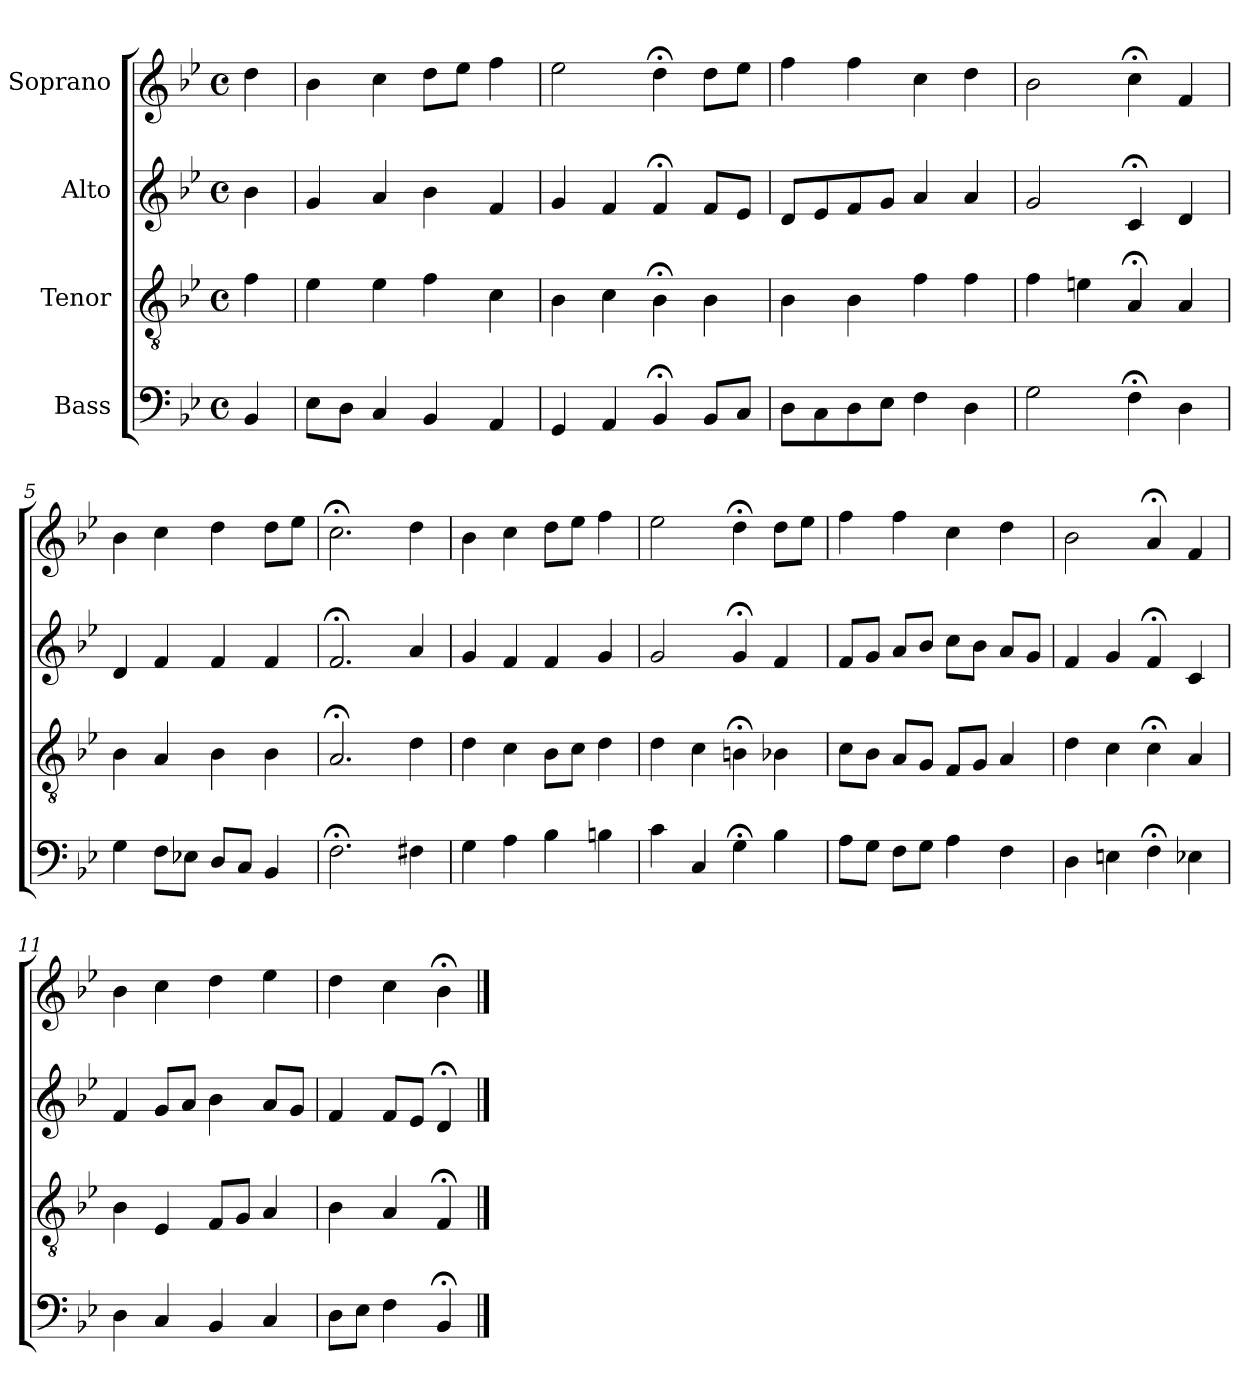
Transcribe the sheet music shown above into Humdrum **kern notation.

**kern	**kern	**kern	**kern
*part4	*part3	*part2	*part1
*staff4	*staff3	*staff2	*staff1
*I"Bass	*I"Tenor	*I"Alto	*I"Soprano
*clefF4	*clefGv2	*clefG2	*clefG2
*k[b-e-]	*k[b-e-]	*k[b-e-]	*k[b-e-]
*M4/4	*M4/4	*M4/4	*M4/4
*met(c)	*met(c)	*met(c)	*met(c)
=	=	=	=
4BB-	4f	4b-	4dd
=1	=1	=1	=1
8E-L	4e-	4g	4b-
8DJ	.	.	.
4C	4e-	4a	4cc
4BB-	4f	4b-	8ddL
.	.	.	8ee-J
4AA	4c	4f	4ff
=2	=2	=2	=2
4GG	4B-	4g	2ee-
4AA	4c	4f	.
4BB-;<	4B-;<	4f;<	4dd;<
8BB-L	4B-	8fL	8ddL
8CJ	.	8e-J	8ee-J
=3	=3	=3	=3
8DL	4B-	8dL	4ff
8C	.	8e-	.
8D	4B-	8f	4ff
8E-J	.	8gJ	.
4F	4f	4a	4cc
4D	4f	4a	4dd
=4	=4	=4	=4
2G	4f	2g	2b-
.	4en	.	.
4F;<	4A;<	4c;<	4cc;<
4D	4A	4d	4f
=5	=5	=5	=5
4G	4B-	4d	4b-
8FL	4A	4f	4cc
8E-XJ	.	.	.
8DL	4B-	4f	4dd
8CJ	.	.	.
4BB-	4B-	4f	8ddL
.	.	.	8ee-J
=6	=6	=6	=6
2.F;<	2.A;<	2.f;<	2.cc;<
4F#X	4d	4a	4dd
=7	=7	=7	=7
4G	4d	4g	4b-
4A	4c	4f	4cc
4B-	8B-L	4f	8ddL
.	8cJ	.	8ee-J
4Bn	4d	4g	4ff
=8	=8	=8	=8
4c	4d	2g	2ee-
4C	4c	.	.
4G;<	4Bn;<	4g;<	4dd;<
4B-	4B-X	4f	8ddL
.	.	.	8ee-J
=9	=9	=9	=9
8AL	8cL	8fL	4ff
8GJ	8B-J	8gJ	.
8FL	8AL	8aL	4ff
8GJ	8GJ	8b-J	.
4A	8FL	8ccL	4cc
.	8GJ	8b-J	.
4F	4A	8aL	4dd
.	.	8gJ	.
=10	=10	=10	=10
4D	4d	4f	2b-
4En	4c	4g	.
4F;<	4c;<	4f;<	4a;<
4E-X	4A	4c	4f
=11	=11	=11	=11
4D	4B-	4f	4b-
4C	4E-	8gL	4cc
.	.	8aJ	.
4BB-	8FL	4b-	4dd
.	8GJ	.	.
4C	4A	8aL	4ee-
.	.	8gJ	.
=12	=12	=12	=12
8DL	4B-	4f	4dd
8E-J	.	.	.
4F	4A	8fL	4cc
.	.	8e-J	.
4BB-;<	4F;<	4d;<	4b-;<
==	==	==	==
*-	*-	*-	*-
